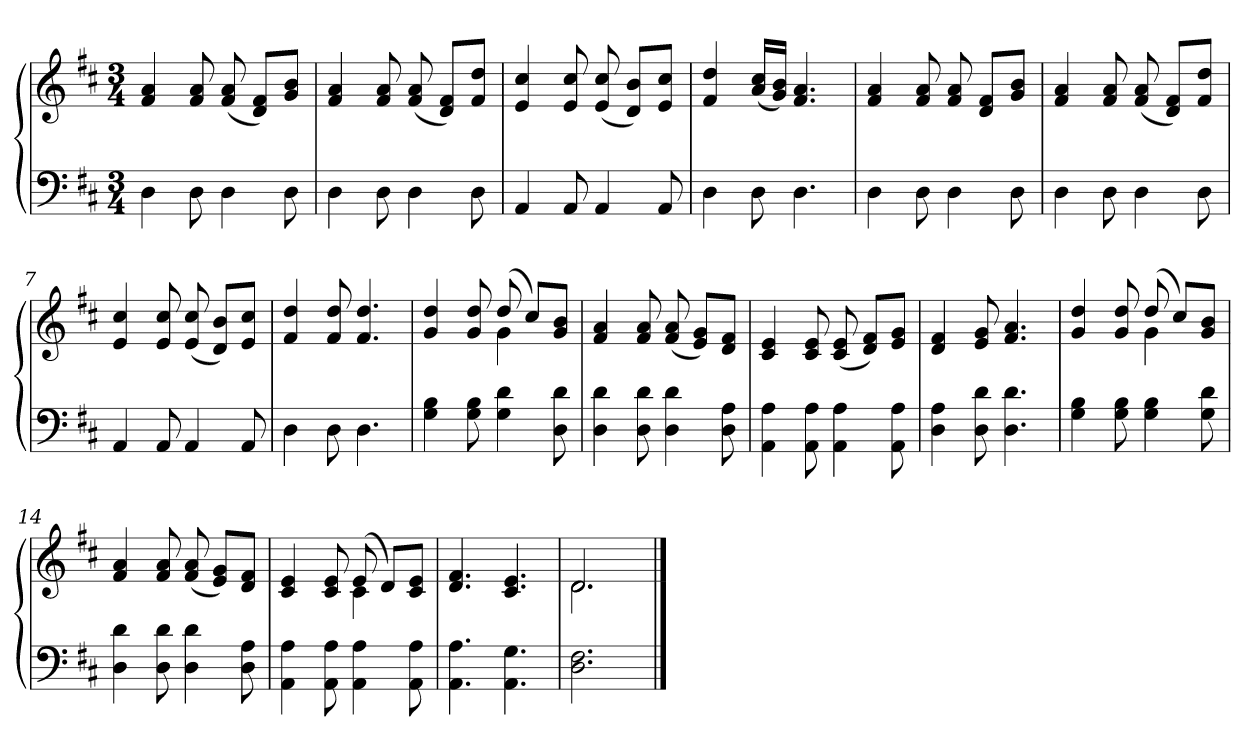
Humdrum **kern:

**kern	**kern
*part2	*part1
*staff2	*staff1
*clefF4	*clefG2
*k[f#c#]	*k[f#c#]
*D:	*D:
*M3/4	*M3/4
*MM95	*MM95
=1	=1
4D\	4f#/ 4a/
8D\	8f#/ 8a/
4D\	(<8f#/ 8a/
.	8d/ 8f#/L)
8D\	8g/ 8b/J
=2	=2
4D\	4f#/ 4a/
8D\	8f#/ 8a/
4D\	(<8f#/ 8a/
.	8d/ 8f#/L)
8D\	8f#/ 8dd/J
=3	=3
4AA/	4e/ 4cc#/
8AA/	8e/ 8cc#/
4AA/	(<8e/ 8cc#/
.	8d/ 8b/L)
8AA/	8e/ 8cc#/J
=4	=4
4D\	4f#/ 4dd/
8D\	(<16a/ 16cc#/LL
.	16g/ 16b/JJ)
4.D\	4.f#/ 4.a/
=5	=5
4D\	4f#/ 4a/
8D\	8f#/ 8a/
4D\	8f#/ 8a/
.	8d/ 8f#/L
8D\	8g/ 8b/J
=6	=6
4D\	4f#/ 4a/
8D\	8f#/ 8a/
4D\	(<8f#/ 8a/
.	8d/ 8f#/L)
8D\	8f#/ 8dd/J
=7	=7
4AA/	4e/ 4cc#/
8AA/	8e/ 8cc#/
4AA/	(<8e/ 8cc#/
.	8d/ 8b/L)
8AA/	8e/ 8cc#/J
!!LO:LB:g=z
=8	=8
4D\	4f#/ 4dd/
8D\	8f#/ 8dd/
4.D\	4.f#/ 4.dd/
=9	=9
*	*^
4G\ 4B\	4g/ 4dd/	4.ryy
8G\ 8B\	8g/ 8dd/	.
4G\ 4d\	(>8dd/	4g\
.	8cc#/L)	.
8D\ 8d\	8g/ 8b/J	8ryy
*	*v	*v
=10	=10
4D\ 4d\	4f#/ 4a/
8D\ 8d\	8f#/ 8a/
4D\ 4d\	(<8f#/ 8a/
.	8e/ 8g/L)
8D\ 8A\	8d/ 8f#/J
=11	=11
4AA\ 4A\	4c#/ 4e/
8AA\ 8A\	8c#/ 8e/
4AA\ 4A\	(<8c#/ 8e/
.	8d/ 8f#/L)
8AA\ 8A\	8e/ 8g/J
=12	=12
4D\ 4A\	4d/ 4f#/
8D\ 8d\	8e/ 8g/
4.D\ 4.d\	4.f#/ 4.a/
=13	=13
*	*^
4G\ 4B\	4g/ 4dd/	4.ryy
8G\ 8B\	8g/ 8dd/	.
4G\ 4B\	(>8dd/	4g\
.	8cc#/L)	.
8G\ 8d\	8g/ 8b/J	8ryy
*	*v	*v
=14	=14
4D\ 4d\	4f#/ 4a/
8D\ 8d\	8f#/ 8a/
4D\ 4d\	(<8f#/ 8a/
.	8e/ 8g/L)
8D\ 8A\	8d/ 8f#/J
!!LO:LB:g=z
=15	=15
*	*^
4AA\ 4A\	4c#/ 4e/	4.ryy
8AA\ 8A\	8c#/ 8e/	.
4AA\ 4A\	(>8e/	4c#\
.	8d/L)	.
8AA\ 8A\	8c#/ 8e/J	8ryy
*	*v	*v
=16	=16
4.AA\ 4.A\	4.d/ 4.f#/
4.AA\ 4.G\	4.c#/ 4.e/
=17	=17
*	*^
2.D\ 2.F#\	2.d/	2.d\
*	*v	*v
==	==
*-	*-
